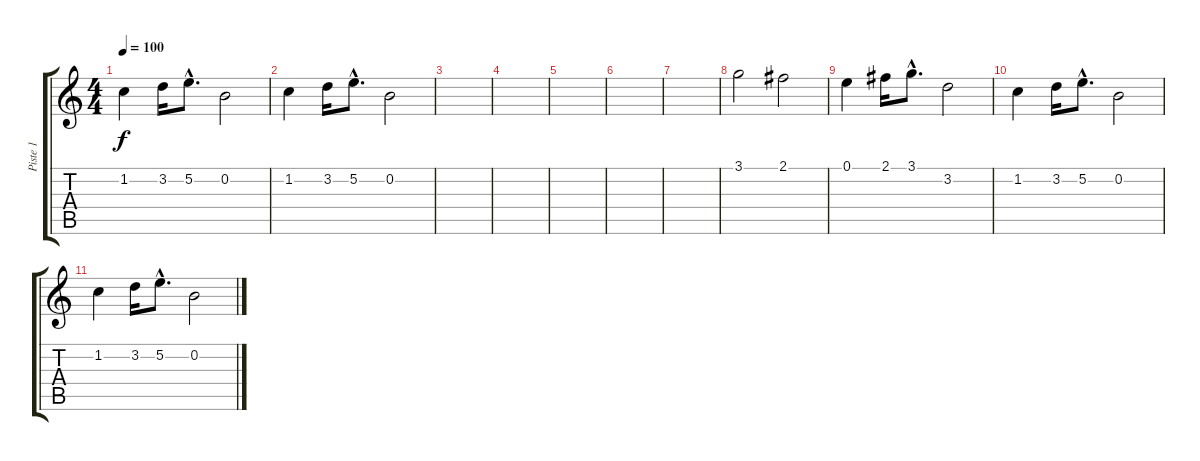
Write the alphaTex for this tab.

\track ("Piste 1" "Piste 1") {instrument distortionguitar}
\staff {score tabs}
\tuning (E4 B3 G3 D3 A2 E2) {hide}
\ts (4 4)
\tempo 100
\clef g2
\ks c
1.2.4{dy f} 3.2.16 5.2{hac}.8{d} 0.2.2 |
1.2.4 3.2.16 5.2{hac}.8{d} 0.2.2 |
|
|
|
|
|
3.1.2 2.1.2 |
0.1.4 2.1.16 3.1{hac}.8{d} 3.2.2 |
1.2.4 3.2.16 5.2{hac}.8{d} 0.2.2 |
1.2.4 3.2.16 5.2{hac}.8{d} 0.2.2
